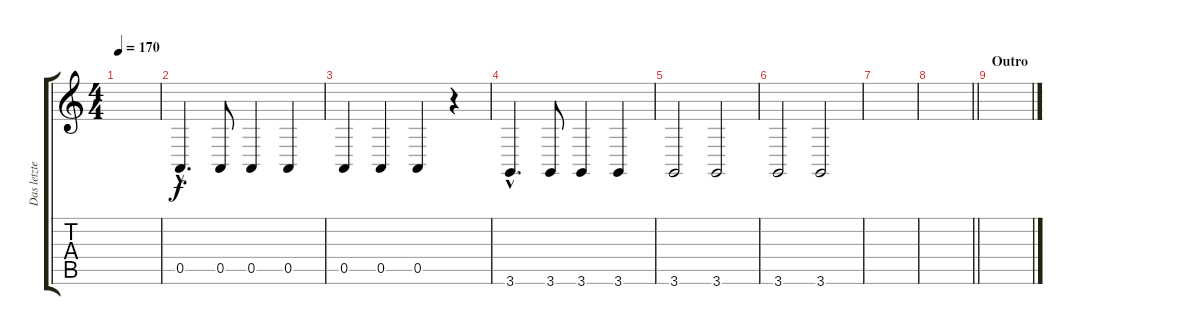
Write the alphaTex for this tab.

\track ("Das letzte Einhorn" "Das letzte") {instrument choiraahs}
\staff {score tabs}
\tuning (E4 B3 G3 D3 A2 E2) {hide}
\ts (4 4)
\tempo 170
\clef g2
\ks c
|
0.5{hac}.4{d} 0.5.8 0.5.4 0.5.4 |
0.5.4 0.5.4 0.5.4 r.4 |
3.6{hac}.4{d} 3.6.8 3.6.4 3.6.4 |
3.6.2 3.6.2 |
3.6.2 3.6.2 |
|
\barLineRight lightlight
|
\section ("" "Outro")
